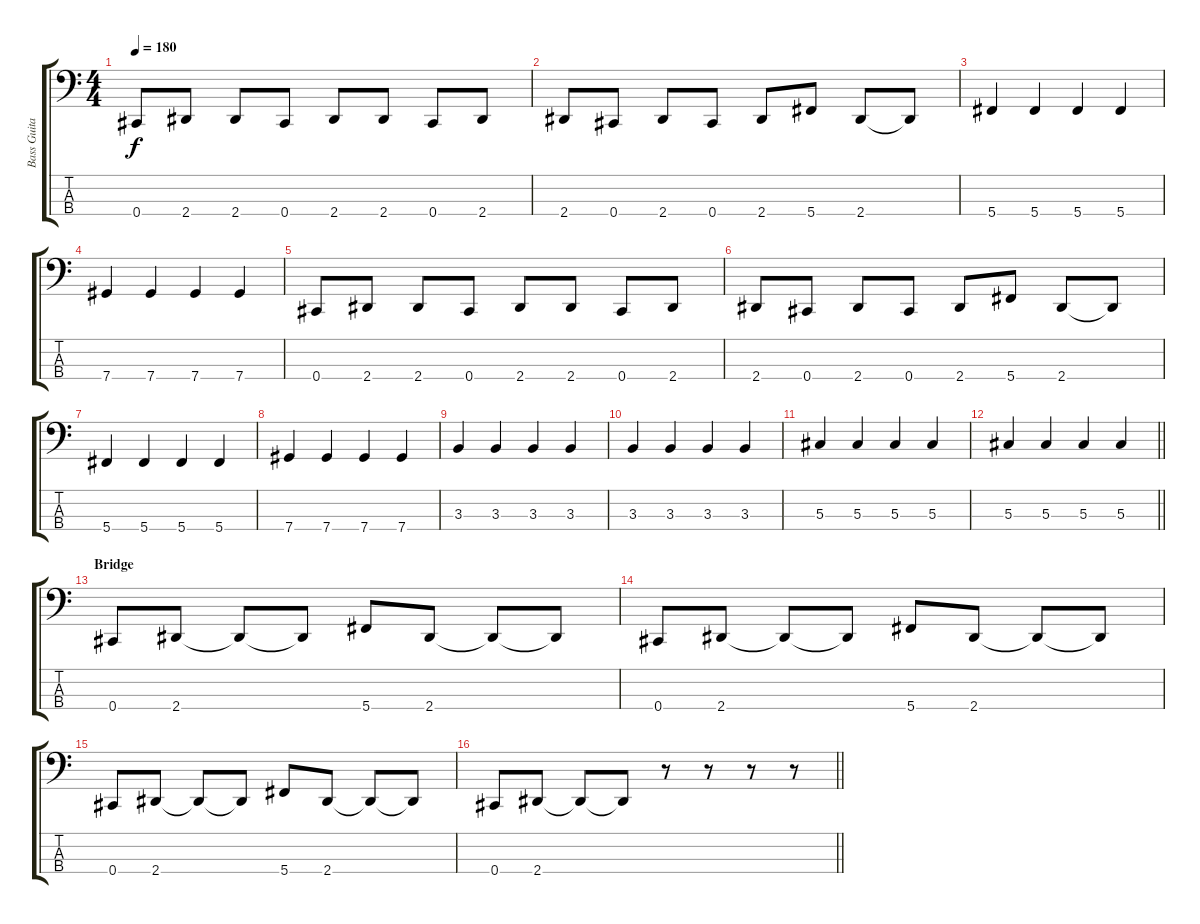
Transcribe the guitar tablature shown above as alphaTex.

\track ("Bass Guitar" "Bass Guita") {instrument slapbass2}
\staff {score tabs}
\tuning (Gb2 Db2 Ab1 Db1) {hide}
\ts (4 4)
\tempo 180
\clef f4
\ks c
0.4.8{dy f} 2.4.8 2.4.8 0.4.8 2.4.8 2.4.8 0.4.8 2.4.8 |
2.4.8 0.4.8 2.4.8 0.4.8 2.4.8 5.4.8 2.4.8 2.4{t}.8 |
5.4.4 5.4.4 5.4.4 5.4.4 |
7.4.4 7.4.4 7.4.4 7.4.4 |
0.4.8 2.4.8 2.4.8 0.4.8 2.4.8 2.4.8 0.4.8 2.4.8 |
2.4.8 0.4.8 2.4.8 0.4.8 2.4.8 5.4.8 2.4.8 2.4{t}.8 |
5.4.4 5.4.4 5.4.4 5.4.4 |
7.4.4 7.4.4 7.4.4 7.4.4 |
3.3.4 3.3.4 3.3.4 3.3.4 |
3.3.4 3.3.4 3.3.4 3.3.4 |
5.3.4 5.3.4 5.3.4 5.3.4 |
\barLineRight lightlight
5.3.4 5.3.4 5.3.4 5.3.4 |
\section ("" "Bridge")
0.4.8 2.4.8 2.4{t}.8 2.4{t}.8 5.4.8 2.4.8 2.4{t}.8 2.4{t}.8 |
0.4.8 2.4.8 2.4{t}.8 2.4{t}.8 5.4.8 2.4.8 2.4{t}.8 2.4{t}.8 |
0.4.8 2.4.8 2.4{t}.8 2.4{t}.8 5.4.8 2.4.8 2.4{t}.8 2.4{t}.8 |
\barLineRight lightlight
0.4.8 2.4.8 2.4{t}.8 2.4{t}.8 r.8 r.8 r.8 r.8
